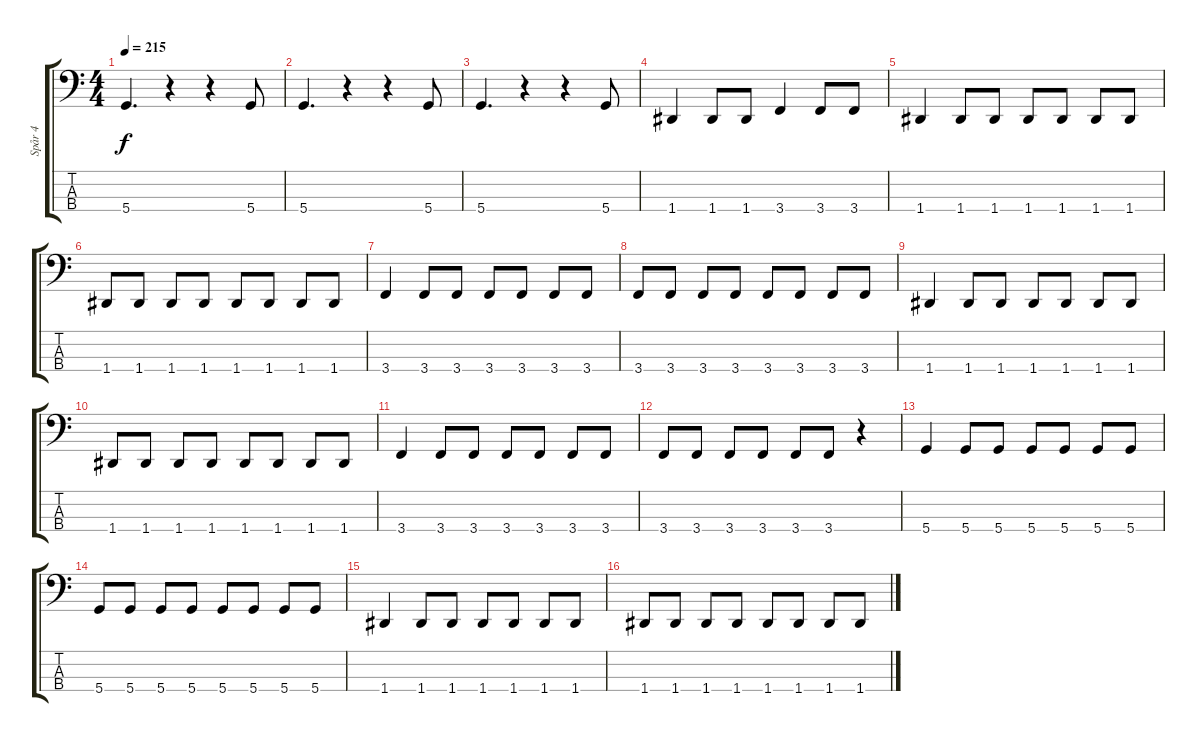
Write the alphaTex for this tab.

\track ("Spår 4" "Spår 4") {instrument electricbassfinger}
\staff {score tabs}
\tuning (G2 D2 A1 D1) {hide}
\ts (4 4)
\tempo 215
\clef f4
\ks c
5.4.4{d dy f} r.4 r.4 5.4.8 |
5.4.4{d} r.4 r.4 5.4.8 |
5.4.4{d} r.4 r.4 5.4.8 |
1.4.4 1.4.8 1.4.8 3.4.4 3.4.8 3.4.8 |
1.4.4 1.4.8 1.4.8 1.4.8 1.4.8 1.4.8 1.4.8 |
1.4.8 1.4.8 1.4.8 1.4.8 1.4.8 1.4.8 1.4.8 1.4.8 |
3.4.4 3.4.8 3.4.8 3.4.8 3.4.8 3.4.8 3.4.8 |
3.4.8 3.4.8 3.4.8 3.4.8 3.4.8 3.4.8 3.4.8 3.4.8 |
1.4.4 1.4.8 1.4.8 1.4.8 1.4.8 1.4.8 1.4.8 |
1.4.8 1.4.8 1.4.8 1.4.8 1.4.8 1.4.8 1.4.8 1.4.8 |
3.4.4 3.4.8 3.4.8 3.4.8 3.4.8 3.4.8 3.4.8 |
3.4.8 3.4.8 3.4.8 3.4.8 3.4.8 3.4.8 r.4 |
5.4.4 5.4.8 5.4.8 5.4.8 5.4.8 5.4.8 5.4.8 |
5.4.8 5.4.8 5.4.8 5.4.8 5.4.8 5.4.8 5.4.8 5.4.8 |
1.4.4 1.4.8 1.4.8 1.4.8 1.4.8 1.4.8 1.4.8 |
1.4.8 1.4.8 1.4.8 1.4.8 1.4.8 1.4.8 1.4.8 1.4.8
